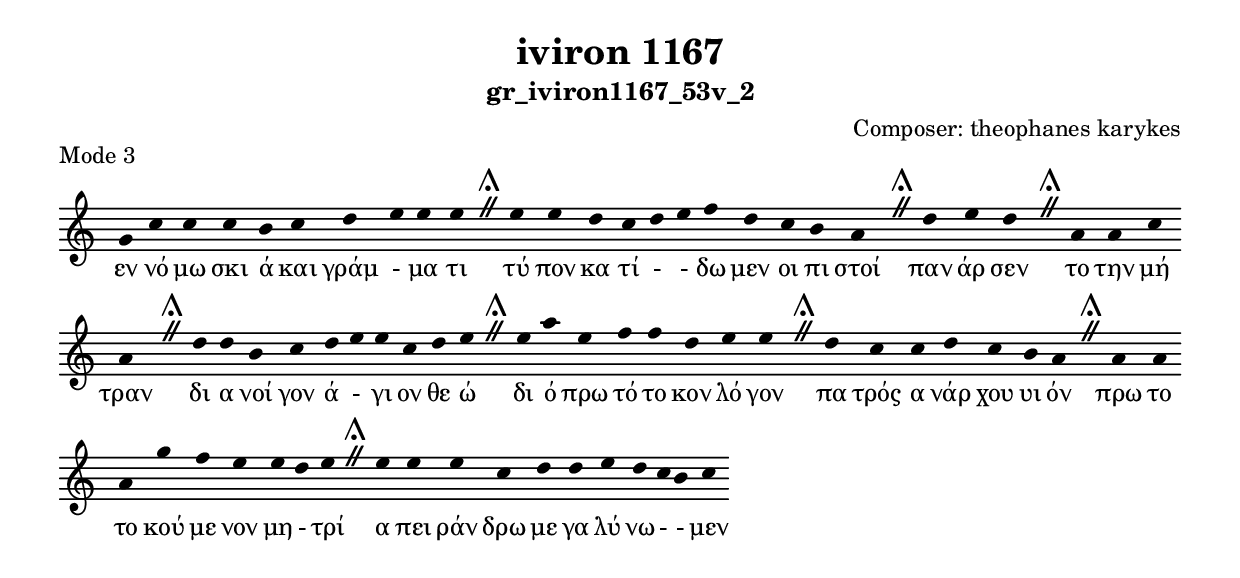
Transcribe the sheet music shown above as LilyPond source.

\include "gregorian.ly"

	\header {
 	  title = "iviron 1167"
	  subtitle = "gr_iviron1167_53v_2"
	  composer = "Composer: theophanes karykes"
	  piece = "Mode 3"
	}

	chant = {
	  g'4 c''4 c''4 c''4 b'4 c''4 d''4 e''4 e''4 e''4 \divisioMaior
 e''4 e''4 d''4 c''4 d''4 e''4 f''4 d''4 c''4 b'4 a'4 \divisioMaior
 d''4 e''4 d''4 \divisioMaior
 a'4 a'4 c''4 a'4 \divisioMaior
 d''4 d''4 b'4 c''4 d''4 e''4 e''4 c''4 d''4 e''4 \divisioMaior
 e''4 a''4 e''4 f''4 f''4 d''4 e''4 e''4 \divisioMaior
 d''4 c''4 c''4 d''4 c''4 b'4 a'4 \divisioMaior
 a'4 a'4 a'4 g''4 f''4 e''4 e''4 d''4 e''4 \divisioMaior
 e''4 e''4 e''4 c''4 d''4 d''4 e''4 d''4 c''4 b'4 c''4\finalis
	}

	verba = \lyricmode {εν νό μω σκι ά και γράμ - μα τι 
τύ πον κα τί -  - δω μεν οι πι στοί 
παν άρ σεν 
το την μή τραν 
δι α νοί γον ά - γι ον θε ώ 
δι ό πρω τό το κον λό γον 
πα τρός α νάρ χου υι όν 
πρω το το κού με νον μη - τρί 
α πει ράν δρω με γα λύ νω -  - μεν 
	}


	\score {
	  \new Staff <<
	  \new Voice = "melody" \chant
	  \new Lyrics = "one" \lyricsto melody \verba
	  >>
	  \layout {
	    \context {
	      \Staff
	      \remove "Time_signature_engraver"
	      \remove "Bar_engraver"
	    }
	    \context {
	      \Voice
	      \remove "Stem_engraver"
	    }
	  }
	}